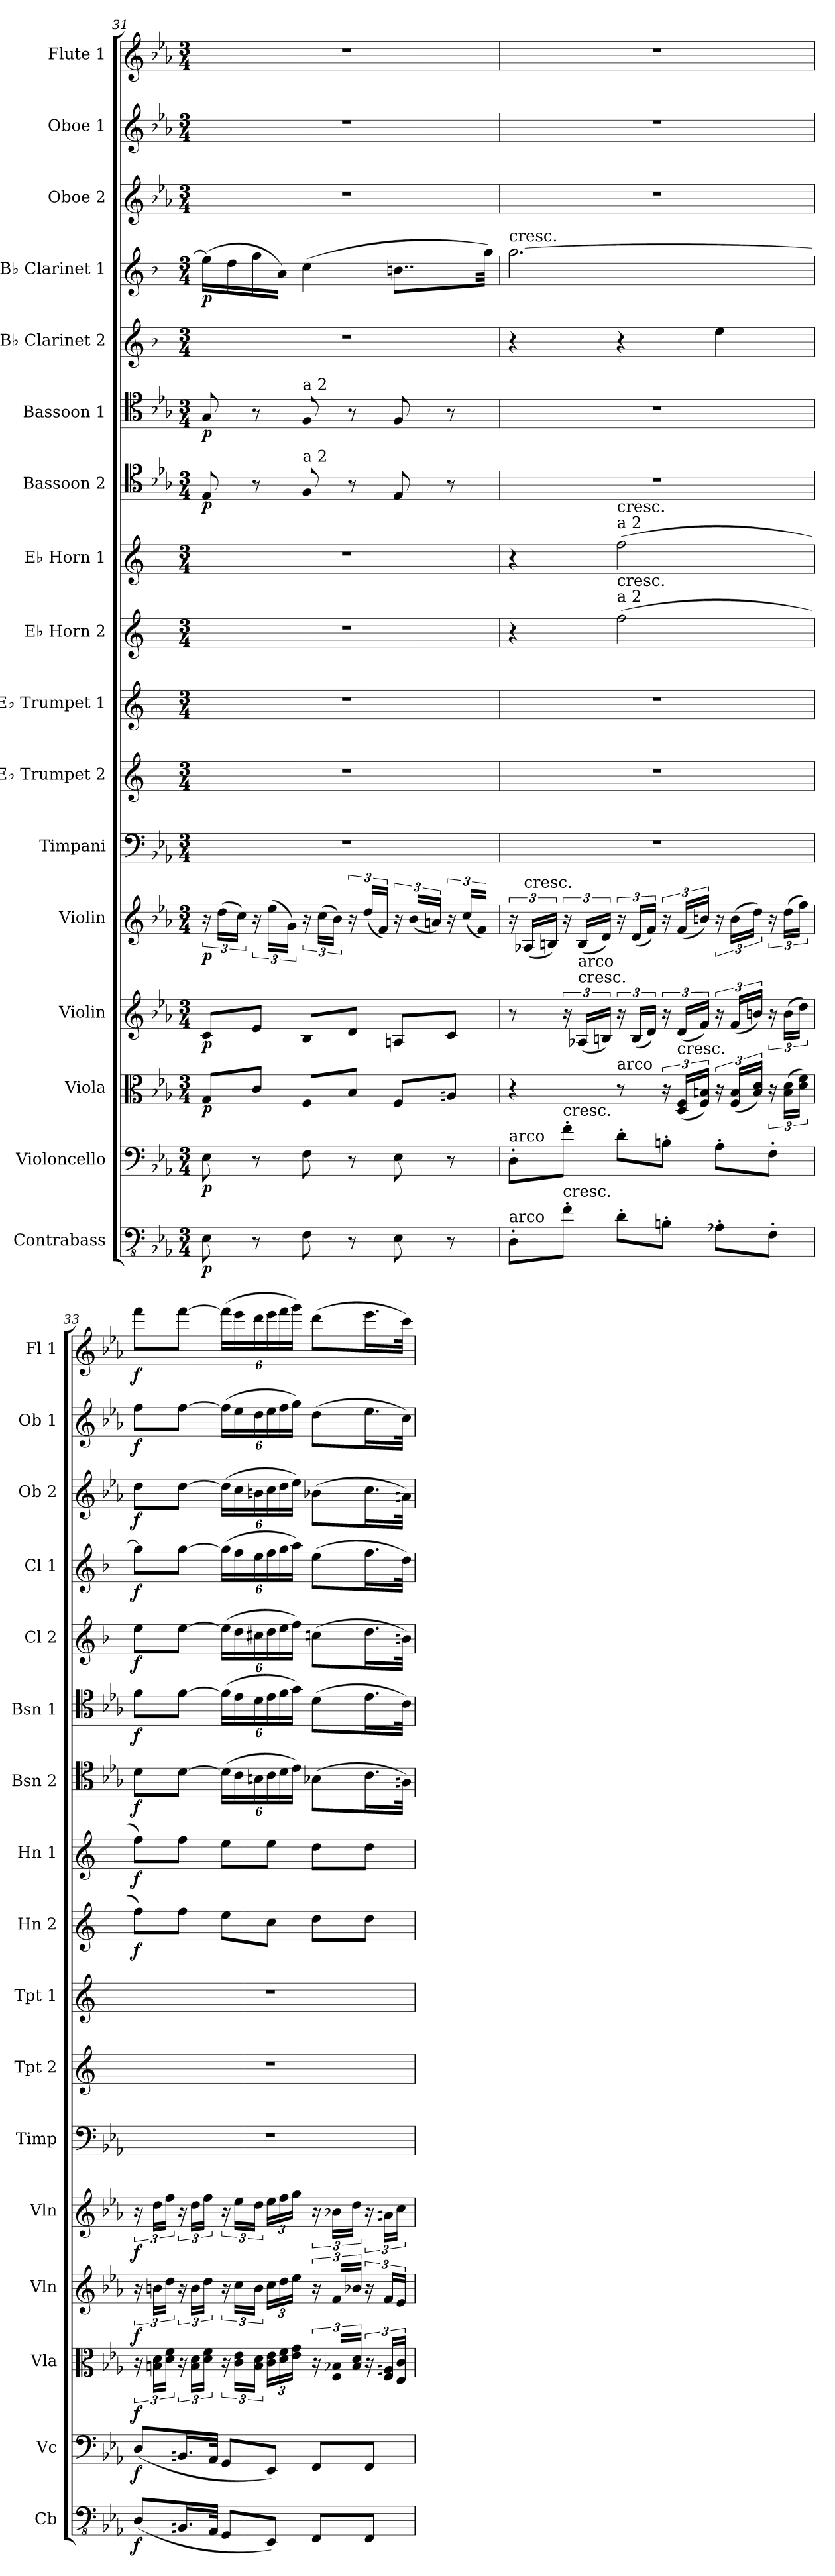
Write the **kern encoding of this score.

**kern	**dynam	**kern	**dynam	**kern	**dynam	**kern	**dynam	**kern	**dynam	**kern	**kern	**kern	**kern	**dynam	**kern	**dynam	**kern	**dynam	**kern	**dynam	**kern	**dynam	**kern	**dynam	**kern	**dynam	**kern	**dynam	**kern	**dynam
*part17	*part17	*part16	*part16	*part15	*part15	*part14	*part14	*part13	*part13	*part12	*part11	*part10	*part9	*part9	*part8	*part8	*part7	*part7	*part6	*part6	*part5	*part5	*part4	*part4	*part3	*part3	*part2	*part2	*part1	*part1
*staff17	*staff17	*staff16	*staff16	*staff15	*staff15	*staff14	*staff14	*staff13	*staff13	*staff12	*staff11	*staff10	*staff9	*staff9	*staff8	*staff8	*staff7	*staff7	*staff6	*staff6	*staff5	*staff5	*staff4	*staff4	*staff3	*staff3	*staff2	*staff2	*staff1	*staff1
*I"Contrabass	*	*I"Violoncello	*	*I"Viola	*	*I"Violin	*	*I"Violin	*	*I"Timpani	*I"E♭ Trumpet 2	*I"E♭ Trumpet 1	*I"E♭ Horn 2	*	*I"E♭ Horn 1	*	*I"Bassoon 2	*	*I"Bassoon 1	*	*I"B♭ Clarinet 2	*	*I"B♭ Clarinet 1	*	*I"Oboe 2	*	*I"Oboe 1	*	*I"Flute 1	*
*I'Cb	*	*I'Vc	*	*I'Vla	*	*I'Vln	*	*I'Vln	*	*I'Timp	*I'Tpt 2	*I'Tpt 1	*I'Hn 2	*	*I'Hn 1	*	*I'Bsn 2	*	*I'Bsn 1	*	*I'Cl 2	*	*I'Cl 1	*	*I'Ob 2	*	*I'Ob 1	*	*I'Fl 1	*
*clefFv4	*	*clefF4	*	*clefC3	*	*clefG2	*	*clefG2	*	*clefF4	*clefG2	*clefG2	*clefG2	*	*clefG2	*	*clefC4	*	*clefC4	*	*clefG2	*	*clefG2	*	*clefG2	*	*clefG2	*	*clefG2	*
*	*	*	*	*	*	*	*	*	*	*	*ITrd-2c-3	*ITrd-2c-3	*ITrd5c9	*	*ITrd5c9	*	*	*	*	*	*ITrd1c2	*	*ITrd1c2	*	*	*	*	*	*	*
*k[b-e-a-]	*	*k[b-e-a-]	*	*k[b-e-a-]	*	*k[b-e-a-]	*	*k[b-e-a-]	*	*k[b-e-a-]	*k[b-e-a-]	*k[b-e-a-]	*k[b-e-a-]	*	*k[b-e-a-]	*	*k[b-e-a-]	*	*k[b-e-a-]	*	*k[b-e-a-]	*	*k[b-e-a-]	*	*k[b-e-a-]	*	*k[b-e-a-]	*	*k[b-e-a-]	*
*M3/4	*	*M3/4	*	*M3/4	*	*M3/4	*	*M3/4	*	*M3/4	*M3/4	*M3/4	*M3/4	*	*M3/4	*	*M3/4	*	*M3/4	*	*M3/4	*	*M3/4	*	*M3/4	*	*M3/4	*	*M3/4	*
=31	=31	=31	=31	=31	=31	=31	=31	=31	=31	=31	=31	=31	=31	=31	=31	=31	=31	=31	=31	=31	=31	=31	=31	=31	=31	=31	=31	=31	=31	=31
!	!LO:DY:b	!	!LO:DY:b	!	!LO:DY:b	!	!LO:DY:b	!	!LO:DY:b	!	!	!	!	!	!	!	!	!LO:DY:b	!	!LO:DY:b	!	!	!	!LO:DY:b	!	!	!	!	!	!
8EE-\	p	8E-\	p	8G/L	p	8c/L	p	24r	p	2.r	2.r	2.r	2.r	.	2.r	.	8E-/	p	8G/	p	2.r	.	(16dd\LL]	p	2.r	.	2.r	.	2.r	.
.	.	.	.	.	.	.	.	(24dd\LL	.	.	.	.	.	.	.	.	.	.	.	.	.	.	.	.	.	.	.	.	.	.
.	.	.	.	.	.	.	.	.	.	.	.	.	.	.	.	.	.	.	.	.	.	.	16cc\	.	.	.	.	.	.	.
.	.	.	.	.	.	.	.	24cc\JJ)	.	.	.	.	.	.	.	.	.	.	.	.	.	.	.	.	.	.	.	.	.	.
8r	.	8r	.	8c/J	.	8e-/J	.	24r	.	.	.	.	.	.	.	.	8r	.	8r	.	.	.	16ee-\	.	.	.	.	.	.	.
.	.	.	.	.	.	.	.	(24ee-\LL	.	.	.	.	.	.	.	.	.	.	.	.	.	.	.	.	.	.	.	.	.	.
.	.	.	.	.	.	.	.	.	.	.	.	.	.	.	.	.	.	.	.	.	.	.	16g\JJ)	.	.	.	.	.	.	.
.	.	.	.	.	.	.	.	24g\JJ)	.	.	.	.	.	.	.	.	.	.	.	.	.	.	.	.	.	.	.	.	.	.
!	!	!	!	!	!	!	!	!	!	!	!	!	!	!	!	!	!	!	!LO:TX:a:t=a 2	!	!	!	!	!	!	!	!	!	!	!
!	!	!	!	!	!	!	!	!	!	!	!	!	!	!	!	!	!LO:TX:a:t=a 2	!	!	!	!	!	!	!	!	!	!	!	!	!
8FF\	.	8F\	.	8F/L	.	8B-/L	.	24r	.	.	.	.	.	.	.	.	8F/	.	8F/	.	.	.	(4b-\	.	.	.	.	.	.	.
.	.	.	.	.	.	.	.	(24cc\LL	.	.	.	.	.	.	.	.	.	.	.	.	.	.	.	.	.	.	.	.	.	.
.	.	.	.	.	.	.	.	24b-\JJ)	.	.	.	.	.	.	.	.	.	.	.	.	.	.	.	.	.	.	.	.	.	.
8r	.	8r	.	8B-/J	.	8d/J	.	24r	.	.	.	.	.	.	.	.	8r	.	8r	.	.	.	.	.	.	.	.	.	.	.
.	.	.	.	.	.	.	.	(24dd/LL	.	.	.	.	.	.	.	.	.	.	.	.	.	.	.	.	.	.	.	.	.	.
.	.	.	.	.	.	.	.	24f/JJ)	.	.	.	.	.	.	.	.	.	.	.	.	.	.	.	.	.	.	.	.	.	.
8EE-\	.	8E-\	.	8F/L	.	8An/L	.	24r	.	.	.	.	.	.	.	.	8E-/	.	8F/	.	.	.	8..an\L	.	.	.	.	.	.	.
.	.	.	.	.	.	.	.	(24b-/LL	.	.	.	.	.	.	.	.	.	.	.	.	.	.	.	.	.	.	.	.	.	.
.	.	.	.	.	.	.	.	24an/JJ)	.	.	.	.	.	.	.	.	.	.	.	.	.	.	.	.	.	.	.	.	.	.
8r	.	8r	.	8An/J	.	8c/J	.	24r	.	.	.	.	.	.	.	.	8r	.	8r	.	.	.	.	.	.	.	.	.	.	.
.	.	.	.	.	.	.	.	(24cc/LL	.	.	.	.	.	.	.	.	.	.	.	.	.	.	.	.	.	.	.	.	.	.
.	.	.	.	.	.	.	.	24f/JJ)	.	.	.	.	.	.	.	.	.	.	.	.	.	.	.	.	.	.	.	.	.	.
.	.	.	.	.	.	.	.	.	.	.	.	.	.	.	.	.	.	.	.	.	.	.	32ff\Jkk)	.	.	.	.	.	.	.
!!LO:PB:g=z
=32	=32	=32	=32	=32	=32	=32	=32	=32	=32	=32	=32	=32	=32	=32	=32	=32	=32	=32	=32	=32	=32	=32	=32	=32	=32	=32	=32	=32	=32	=32
!	!	!	!	!	!	!	!	!	!	!	!	!	!	!	!	!	!	!	!	!	!	!	!LO:TX:a:t=cresc.	!	!	!	!	!	!	!
!	!	!LO:TX:a:t=arco	!	!	!	!	!	!	!	!	!	!	!	!	!	!	!	!	!	!	!	!	!	!	!	!	!	!	!	!
!LO:TX:a:t=arco	!	!	!	!	!	!	!	!	!	!	!	!	!	!	!	!	!	!	!	!	!	!	!	!	!	!	!	!	!	!
8DD'\L	.	8D'\L	.	4r	.	8r	.	24r	.	2.r	2.r	2.r	4r	.	4r	.	2.r	.	2.r	.	4r	.	[2.ff\	.	2.r	.	2.r	.	2.r	.
!	!	!	!	!	!	!	!	!LO:TX:a:t=cresc.	!	!	!	!	!	!	!	!	!	!	!	!	!	!	!	!	!	!	!	!	!	!
.	.	.	.	.	.	.	.	(24A-X/LL	.	.	.	.	.	.	.	.	.	.	.	.	.	.	.	.	.	.	.	.	.	.
.	.	.	.	.	.	.	.	24Bn/JJ)	.	.	.	.	.	.	.	.	.	.	.	.	.	.	.	.	.	.	.	.	.	.
!	!	!LO:TX:a:t=cresc.	!	!	!	!	!	!	!	!	!	!	!	!	!	!	!	!	!	!	!	!	!	!	!	!	!	!	!	!
!LO:TX:a:t=cresc.	!	!	!	!	!	!	!	!	!	!	!	!	!	!	!	!	!	!	!	!	!	!	!	!	!	!	!	!	!	!
8F'\J	.	8f'\J	.	.	.	24r	.	24r	.	.	.	.	.	.	.	.	.	.	.	.	.	.	.	.	.	.	.	.	.	.
!	!	!	!	!	!	!LO:TX:a:t=cresc.	!	!	!	!	!	!	!	!	!	!	!	!	!	!	!	!	!	!	!	!	!	!	!	!
!	!	!	!	!	!	!LO:TX:a:t=arco	!	!	!	!	!	!	!	!	!	!	!	!	!	!	!	!	!	!	!	!	!	!	!	!
.	.	.	.	.	.	(24A-X/LL	.	(24B/LL	.	.	.	.	.	.	.	.	.	.	.	.	.	.	.	.	.	.	.	.	.	.
.	.	.	.	.	.	24Bn/JJ)	.	24d/JJ)	.	.	.	.	.	.	.	.	.	.	.	.	.	.	.	.	.	.	.	.	.	.
!	!	!	!	!	!	!	!	!	!	!	!	!	!	!	!LO:TX:a:t=a 2	!	!	!	!	!	!	!	!	!	!	!	!	!	!	!
!	!	!	!	!	!	!	!	!	!	!	!	!	!	!	!LO:TX:a:t=cresc.	!	!	!	!	!	!	!	!	!	!	!	!	!	!	!
!	!	!	!	!	!	!	!	!	!	!	!	!	!LO:TX:a:t=a 2	!	!	!	!	!	!	!	!	!	!	!	!	!	!	!	!	!
!	!	!	!	!	!	!	!	!	!	!	!	!	!LO:TX:a:t=cresc.	!	!	!	!	!	!	!	!	!	!	!	!	!	!	!	!	!
!	!	!	!	!LO:TX:a:t=arco	!	!	!	!	!	!	!	!	!	!	!	!	!	!	!	!	!	!	!	!	!	!	!	!	!	!
8D'\L	.	8d'\L	.	8r	.	24r	.	24r	.	.	.	.	(2a-\	.	(2a-\	.	.	.	.	.	4r	.	.	.	.	.	.	.	.	.
.	.	.	.	.	.	(24B/LL	.	(24d/LL	.	.	.	.	.	.	.	.	.	.	.	.	.	.	.	.	.	.	.	.	.	.
.	.	.	.	.	.	24d/JJ)	.	24f/JJ)	.	.	.	.	.	.	.	.	.	.	.	.	.	.	.	.	.	.	.	.	.	.
8BBn'\J	.	8Bn'\J	.	24r	.	24r	.	24r	.	.	.	.	.	.	.	.	.	.	.	.	.	.	.	.	.	.	.	.	.	.
!	!	!	!	!LO:TX:a:t=cresc.	!	!	!	!	!	!	!	!	!	!	!	!	!	!	!	!	!	!	!	!	!	!	!	!	!	!
.	.	.	.	(24D/ 24F/LL	.	(24d/LL	.	(24f/LL	.	.	.	.	.	.	.	.	.	.	.	.	.	.	.	.	.	.	.	.	.	.
.	.	.	.	24F/ 24Bn/JJ)	.	24f/JJ)	.	24bn/JJ)	.	.	.	.	.	.	.	.	.	.	.	.	.	.	.	.	.	.	.	.	.	.
8AA-X'\L	.	8A-'\L	.	24r	.	24r	.	24r	.	.	.	.	.	.	.	.	.	.	.	.	4dd\	.	.	.	.	.	.	.	.	.
.	.	.	.	(24F/ 24B/LL	.	(24f/LL	.	(24b\LL	.	.	.	.	.	.	.	.	.	.	.	.	.	.	.	.	.	.	.	.	.	.
.	.	.	.	24B/ 24d/JJ)	.	24bn/JJ)	.	24dd\JJ)	.	.	.	.	.	.	.	.	.	.	.	.	.	.	.	.	.	.	.	.	.	.
8FF'\J	.	8F'\J	.	24r	.	24r	.	24r	.	.	.	.	.	.	.	.	.	.	.	.	.	.	.	.	.	.	.	.	.	.
.	.	.	.	(24B\ 24d\LL	.	(24b\LL	.	(24dd\LL	.	.	.	.	.	.	.	.	.	.	.	.	.	.	.	.	.	.	.	.	.	.
.	.	.	.	24d\ 24f\JJ)	.	24dd\JJ)	.	24ff\JJ)	.	.	.	.	.	.	.	.	.	.	.	.	.	.	.	.	.	.	.	.	.	.
=33	=33	=33	=33	=33	=33	=33	=33	=33	=33	=33	=33	=33	=33	=33	=33	=33	=33	=33	=33	=33	=33	=33	=33	=33	=33	=33	=33	=33	=33	=33
!	!LO:DY:b	!	!LO:DY:b	!	!LO:DY:b	!	!LO:DY:b	!	!LO:DY:b	!	!	!	!	!LO:DY:b	!	!LO:DY:b	!	!LO:DY:b	!	!LO:DY:b	!	!LO:DY:b	!	!LO:DY:b	!	!LO:DY:b	!	!LO:DY:b	!	!LO:DY:b
(8DD/L	f	(8D/L	f	24r	f	24r	f	24r	f	2.r	2.r	2.r	8a-\L)	f	8a-\L)	f	8d\L	f	8f\L	f	8dd\L	f	8ff\L]	f	8dd\L	f	8ff\L	f	8fff\L	f
.	.	.	.	24Bn\ 24d\LL	.	24bn\LL	.	24dd\LL	.	.	.	.	.	.	.	.	.	.	.	.	.	.	.	.	.	.	.	.	.	.
.	.	.	.	24d\ 24f\JJ	.	24dd\JJ	.	24ff\JJ	.	.	.	.	.	.	.	.	.	.	.	.	.	.	.	.	.	.	.	.	.	.
16.BBBn/L	.	16.BBn/L	.	24r	.	24r	.	24r	.	.	.	.	8a-\J	.	8a-\J	.	[8d\J	.	[8f\J	.	[8dd\J	.	[8ff\J	.	[8dd\J	.	[8ff\J	.	[8fff\J	.
.	.	.	.	24B\ 24d\LL	.	24b\LL	.	24dd\LL	.	.	.	.	.	.	.	.	.	.	.	.	.	.	.	.	.	.	.	.	.	.
.	.	.	.	24d\ 24f\JJ	.	24dd\JJ	.	24ff\JJ	.	.	.	.	.	.	.	.	.	.	.	.	.	.	.	.	.	.	.	.	.	.
32AAA-/JJk	.	32AA-/JJk	.	.	.	.	.	.	.	.	.	.	.	.	.	.	.	.	.	.	.	.	.	.	.	.	.	.	.	.
*	*	*	*	*	*	*	*	*	*	*	*	*	*	*	*	*	*Xbrackettup	*	*Xbrackettup	*	*Xbrackettup	*	*Xbrackettup	*	*Xbrackettup	*	*Xbrackettup	*	*Xbrackettup	*
8GGG/L	.	8GG/L	.	24r	.	24r	.	24r	.	.	.	.	8g\L	.	8g\L	.	(24d\LL]	.	(24f\LL]	.	(24dd\LL]	.	(24ff\LL]	.	(24dd\LL]	.	(24ff\LL]	.	(24fff\LL]	.
.	.	.	.	24c\ 24e-\LL	.	24cc\LL	.	24ee-\LL	.	.	.	.	.	.	.	.	24c\	.	24e-\	.	24cc\	.	24ee-\	.	24cc\	.	24ee-\	.	24eee-\	.
.	.	.	.	24B\ 24d\JJ	.	24b\JJ	.	24dd\JJ	.	.	.	.	.	.	.	.	24Bn\	.	24d\	.	24bn\	.	24dd\	.	24bn\	.	24dd\	.	24ddd\	.
*	*	*	*	*Xbrackettup	*	*Xbrackettup	*	*Xbrackettup	*	*	*	*	*	*	*	*	*	*	*	*	*	*	*	*	*	*	*	*	*	*
8EEE-/J)	.	8EE-/J)	.	24c\ 24e-\LL	.	24cc\LL	.	24ee-\LL	.	.	.	.	8e-\J	.	8g\J	.	24c\	.	24e-\	.	24cc\	.	24ee-\	.	24cc\	.	24ee-\	.	24eee-\	.
.	.	.	.	24d\ 24f\	.	24dd\	.	24ff\	.	.	.	.	.	.	.	.	24d\	.	24f\	.	24dd\	.	24ff\	.	24dd\	.	24ff\	.	24fff\	.
.	.	.	.	24e-\ 24g\JJ	.	24ee-\JJ	.	24gg\JJ	.	.	.	.	.	.	.	.	24e-\JJ)	.	24g\JJ)	.	24ee-\JJ)	.	24gg\JJ)	.	24ee-\JJ)	.	24gg\JJ)	.	24ggg\JJ)	.
*	*	*	*	*brackettup	*	*brackettup	*	*brackettup	*	*	*	*	*	*	*	*	*	*	*	*	*	*	*	*	*	*	*	*	*	*
8FFF/L	.	8FF/L	.	24r	.	24r	.	24r	.	.	.	.	8f\L	.	8f\L	.	(8B-X\L	.	(8d\L	.	(8b-X\L	.	(8dd\L	.	(8b-X\L	.	(8dd\L	.	(8ddd\L	.
.	.	.	.	24F/ 24B-X/LL	.	24f/LL	.	24b-X\LL	.	.	.	.	.	.	.	.	.	.	.	.	.	.	.	.	.	.	.	.	.	.
.	.	.	.	24B-/ 24d/JJ	.	24b-X/JJ	.	24dd\JJ	.	.	.	.	.	.	.	.	.	.	.	.	.	.	.	.	.	.	.	.	.	.
8FFF/J	.	8FF/J	.	24r	.	24r	.	24r	.	.	.	.	8f\J	.	8f\J	.	16.c\L	.	16.e-\L	.	16.cc\L	.	16.ee-\L	.	16.cc\L	.	16.ee-\L	.	16.eee-\L	.
.	.	.	.	24F/ 24An/LL	.	24f/LL	.	24an\LL	.	.	.	.	.	.	.	.	.	.	.	.	.	.	.	.	.	.	.	.	.	.
.	.	.	.	24E-/ 24c/JJ	.	24e-/JJ	.	24cc\JJ	.	.	.	.	.	.	.	.	.	.	.	.	.	.	.	.	.	.	.	.	.	.
.	.	.	.	.	.	.	.	.	.	.	.	.	.	.	.	.	32An\JJk)	.	32c\JJk)	.	32an\JJk)	.	32cc\JJk)	.	32an\JJk)	.	32cc\JJk)	.	32ccc\JJk)	.
=	=	=	=	=	=	=	=	=	=	=	=	=	=	=	=	=	=	=	=	=	=	=	=	=	=	=	=	=	=	=
*-	*-	*-	*-	*-	*-	*-	*-	*-	*-	*-	*-	*-	*-	*-	*-	*-	*-	*-	*-	*-	*-	*-	*-	*-	*-	*-	*-	*-	*-	*-
